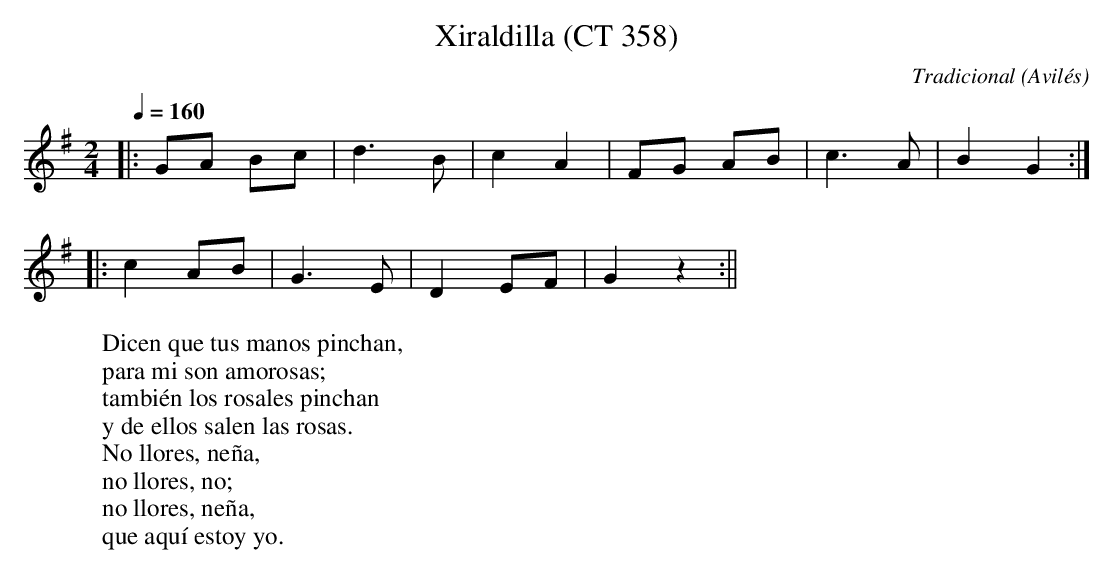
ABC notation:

X:1
T:Xiraldilla (CT 358)
C:Tradicional
O:Avilés
M:2/4
L:1/8
Q:1/4=160
W:Dicen que tus manos pinchan,
W:para mi son amorosas;
W:también los rosales pinchan
W:y de ellos salen las rosas.
W:No llores, neña,
W:no llores, no;
W:no llores, neña,
W:que aquí estoy yo.
K:G
|: GA Bc|d3 B|c2 A2|FG AB|c3 A|B2 G2 :|
|: c2 AB|G3 E|D2 EF|G2 z2 :||
